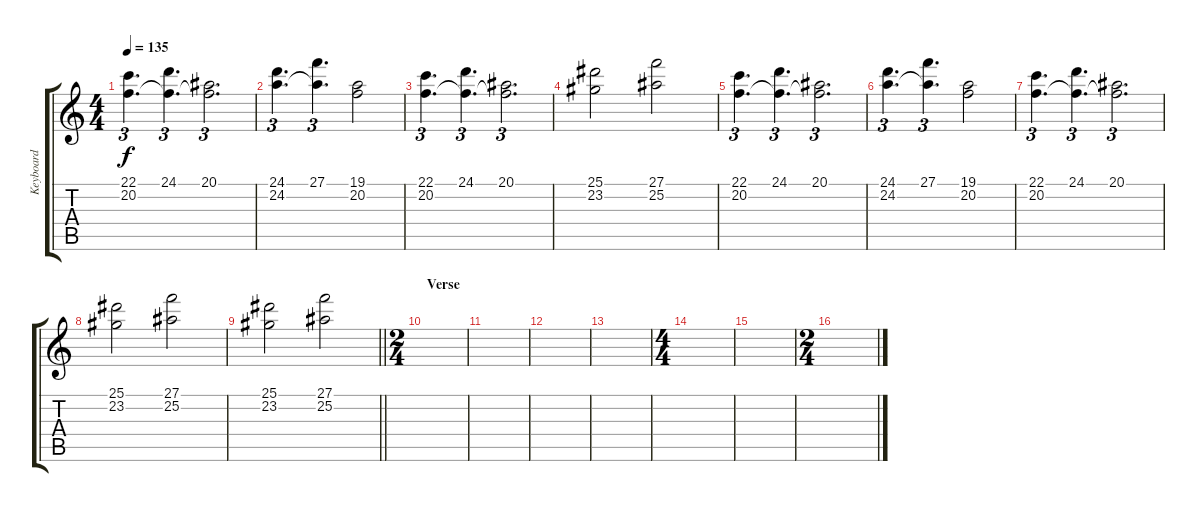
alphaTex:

\track ("Keyboard" "Keyboard") {instrument choiraahs}
\staff {score tabs}
\tuning (D4 A3 F3 C3 G2 C2) {hide}
\ts (4 4)
\tempo 135
\clef g2
\ks c
(22.1 20.2).4{d tu (3 2) dy f volume 13 instrument stringensemble1} (24.1 20.2{t}).4{d tu (3 2)} (20.1 20.2{t}).2{d tu (3 2)} |
(24.1 24.2).4{d tu (3 2)} (27.1 24.2{t}).4{d tu (3 2)} (19.1 20.2).2 |
(22.1 20.2).4{d tu (3 2) volume 13 instrument stringensemble1} (24.1 20.2{t}).4{d tu (3 2)} (20.1 20.2{t}).2{d tu (3 2)} |
(25.1 23.2).2 (27.1 25.2).2 |
(22.1 20.2).4{d tu (3 2) volume 13 instrument stringensemble1} (24.1 20.2{t}).4{d tu (3 2)} (20.1 20.2{t}).2{d tu (3 2)} |
(24.1 24.2).4{d tu (3 2)} (27.1 24.2{t}).4{d tu (3 2)} (19.1 20.2).2 |
(22.1 20.2).4{d tu (3 2) volume 13 instrument stringensemble1} (24.1 20.2{t}).4{d tu (3 2)} (20.1 20.2{t}).2{d tu (3 2)} |
(25.1 23.2).2 (27.1 25.2).2 |
\barLineRight lightlight
(25.1 23.2).2 (27.1 25.2).2 |
\ts (2 4)
\section ("" "Verse")
|
|
|
|
\ts (4 4)
|
|
\ts (2 4)
